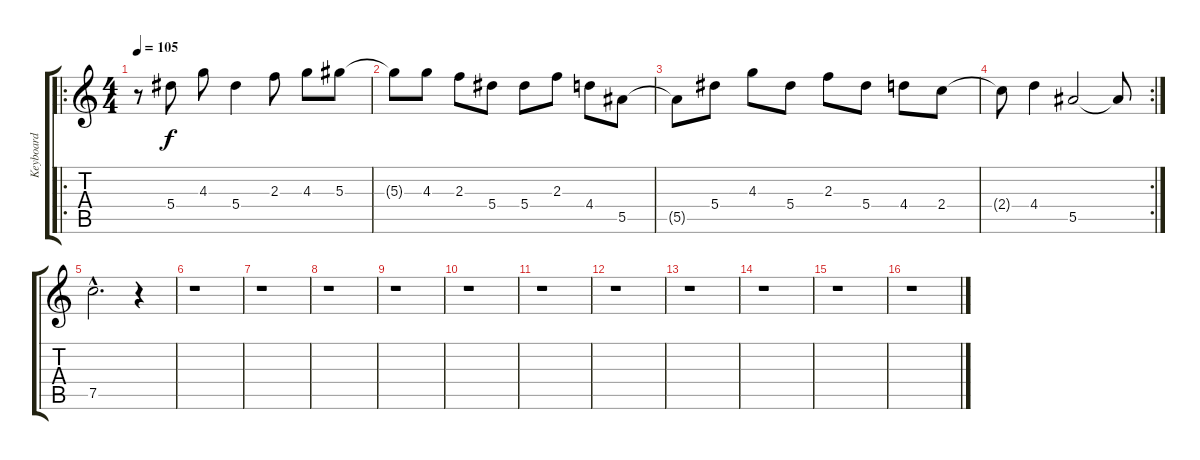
\track ("Keyboard" "Keyboard") {instrument lead1square}
\staff {score tabs}
\tuning (C6 G5 Eb5 Bb4 F4 D2) {hide}
\ro
\ts (4 4)
\tempo 105
\clef g2
\ks c
r.8{dy f instrument lead1square} 5.4.8 4.3.8 5.4.4 2.3.8 4.3.8 5.3.8 |
5.3{t}.8 4.3.8 2.3.8 5.4.8 5.4.8 2.3.8 4.4.8 5.5.8 |
5.5{t}.8 5.4.8 4.3.8 5.4.8 2.3.8 5.4.8 4.4.8 2.4.8 |
\rc 2
2.4{t}.8 4.4.4 5.5.2 5.5{t}.8 |
7.5{hac}.2{d} r.4 |
r.1 |
r.1 |
r.1 |
r.1 |
r.1 |
r.1 |
r.1 |
r.1 |
r.1 |
r.1 |
r.1
